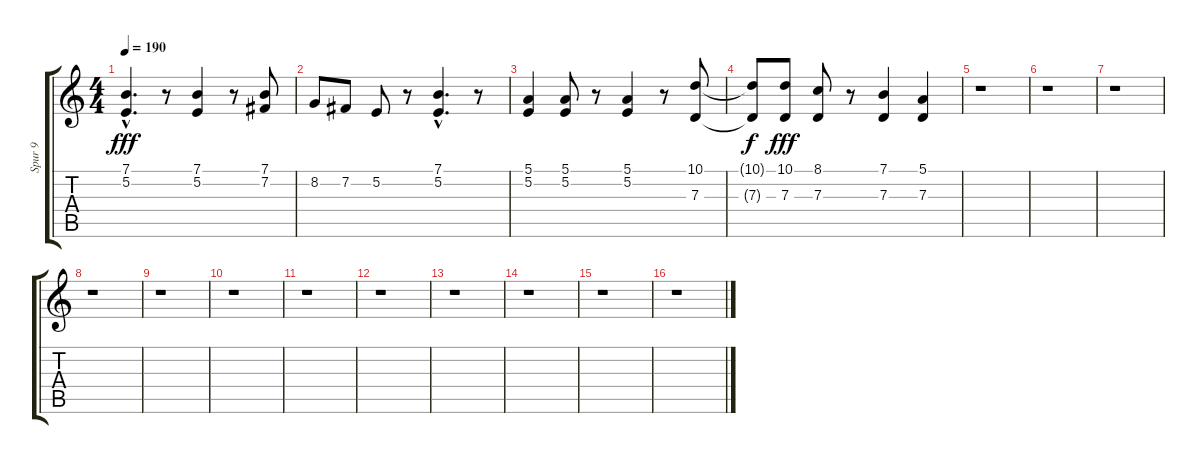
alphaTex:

\track ("Spur 9" "Spur 9") {instrument violin}
\staff {score tabs}
\tuning (E4 B3 G3 D3 A2 E2) {hide}
\ts (4 4)
\tempo 190
\clef g2
\ks c
(7.1{hac} 5.2{hac}).4{d dy fff} r.8 (7.1 5.2).4 r.8 (7.1 7.2).8 |
8.2.8 7.2.8 5.2.8 r.8 (7.1{hac} 5.2{hac}).4{d} r.8 |
(5.1 5.2).4 (5.1 5.2).8 r.8 (5.1 5.2).4 r.8 (10.1 7.3).8 |
(10.1{t} 7.3{t}).8{dy f} (10.1 7.3).8{dy fff} (8.1 7.3).8 r.8 (7.1 7.3).4 (5.1 7.3).4 |
r.1 |
r.1 |
r.1 |
r.1 |
r.1 |
r.1 |
r.1 |
r.1 |
r.1 |
r.1 |
r.1 |
r.1
